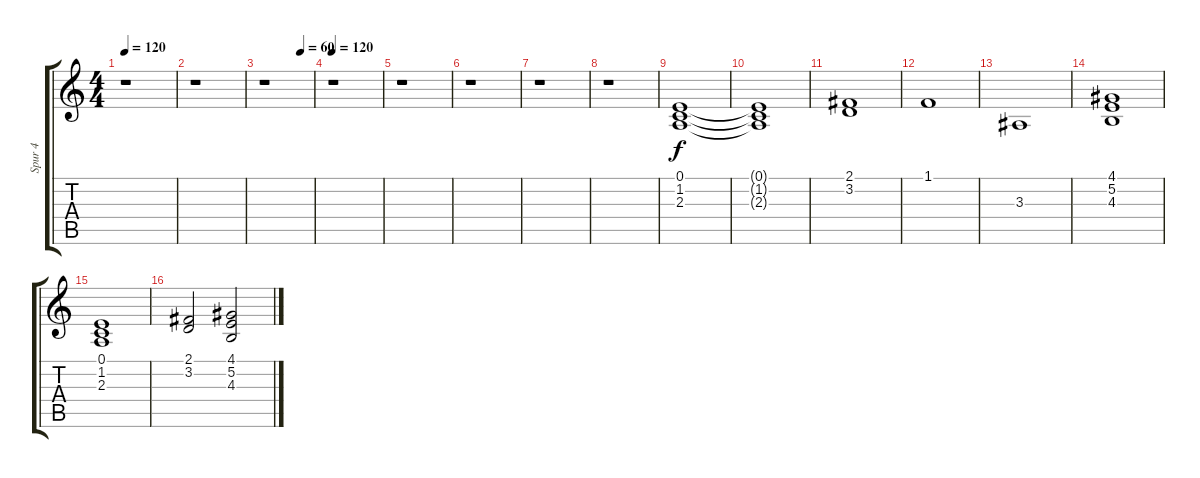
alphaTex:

\track ("Spur 4" "Spur 4") {instrument drawbarorgan}
\staff {score tabs}
\tuning (E4 B3 G3 D3 A2 E2) {hide}
\ts (4 4)
\tempo 120
\clef g2
\ks c
r.1{dy f} |
r.1 |
\tempo (60 0.75)
r.1 |
\tempo 120
r.1 |
r.1 |
r.1 |
r.1 |
r.1 |
(0.1 1.2 2.3).1 |
(0.1{t} 1.2{t} 2.3{t}).1 |
(2.1 3.2).1 |
1.1.1 |
3.3.1 |
(4.1 5.2 4.3).1 |
(0.1 1.2 2.3).1 |
(2.1 3.2).2 (4.1 5.2 4.3).2
